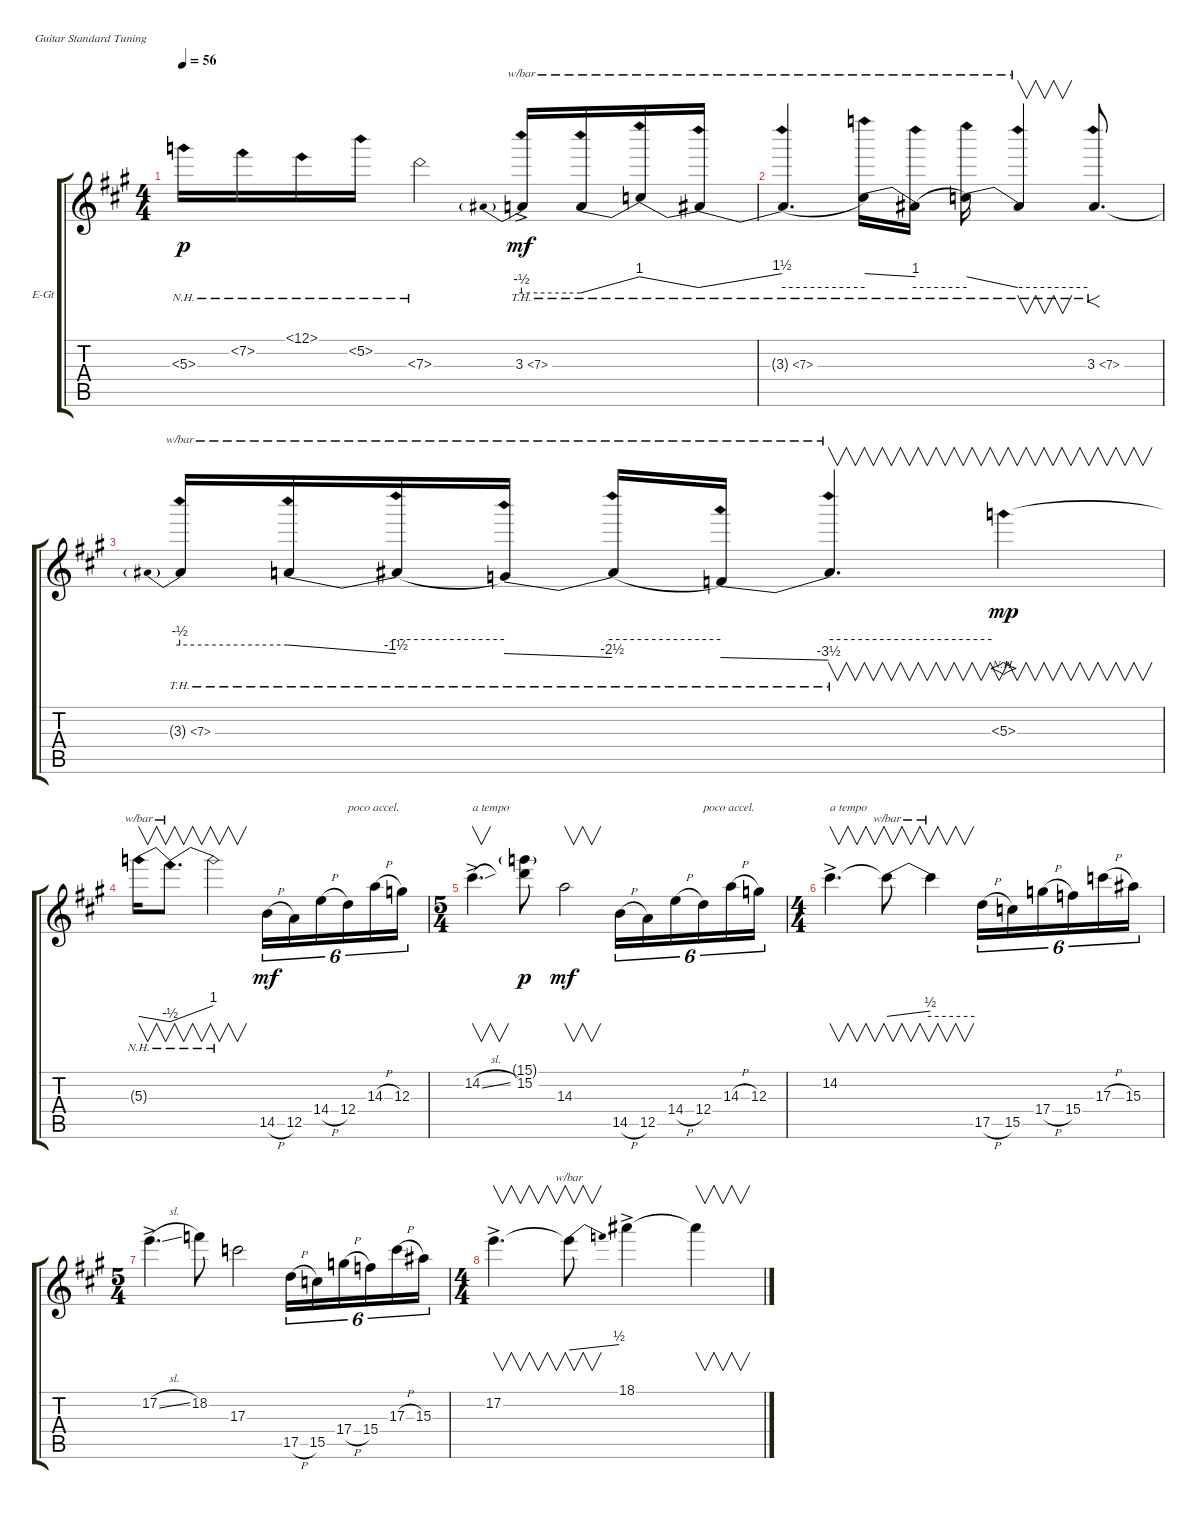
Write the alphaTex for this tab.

\defaultSystemsLayout 4
\bracketExtendMode groupsimilarinstruments
\firstSystemTrackNameOrientation horizontal
\otherSystemsTrackNameOrientation horizontal
\track ("Jeff Beck - Solo Guitar" "E-Gt") {instrument distortionguitar}
\staff {score tabs}
\tuning (E4 B3 G3 D3 A2 E2)
\ts (4 4)
\tempo 56
\clef g2
\scale
0.403918
\ks a
5.3{nh}.16{dy p} 7.2{nh}.16 12.1{nh}.16 5.2{nh}.16 7.3{nh}.2 3.3{th 4 ac}.16{tbe (predive default 0 -2 60 -2) dy mf} 3.3{th 4 t}.16{tbe (dive default 0 -2 44.4 4)} 3.3{th 4 t}.16{tbe (dive default 0 4 42.6 0)} 3.3{th 4 t}.16{tbe (dive default 0 0 43.8 6)} |
\scale
0.252564 3.3{th 4 t}.4{d tbe (hold default 0 0 60 0)} 3.3{th 4 t}.16{tbe (dive default 0 6 44.4 4)} 3.3{th 4 t}.16{tbe (hold default 0 0 60 0)} 3.3{th 4 t}.16{tbe (dive default 0 4 44.4 0)} 3.3{th 4 t}.4{v tbe (hold default 0 0 45 0)} 3.3{th 4}.8{f d} |
\scale
0.343096 3.3{th 4 t}.16{tbe (predive default 0 -2 60 -2)} 3.3{th 4 t}.16{tbe (dive default 0 -2 45 -6)} 3.3{th 4 t}.16{tbe (hold default 0 0 60 0)} 3.3{th 4 t}.16{tbe (dive default 0 -6 44.4 -10)} 3.3{th 4 t}.16{tbe (hold default 0 0 60 0)} 3.3{th 4 t}.16{tbe (dive default 0 -10 45 -14)} 3.3{th 4 t}.4{v d tbe (hold default 0 0 60 0)} 5.3{nh}.4{vs v dy mp} |
\tempo (56 0.49375 hide)
\tempo (68 0.75 hide)
\scale
0.507911 5.3{nh t}.16{v tbe (dive default 0 0 44.4 -2)} 5.3{nh t}.8{v d tbe (dive default 0 -2 42.6 4)} 5.3{nh t}.2{v} 14.5{h}.16{tu (6 4) dy mf} 12.5.16{tu (6 4)} 14.4{h}.16{tu (6 4)} 12.4.16{tu (6 4) txt "poco accel."} 14.3{h}.16{tu (6 4)} 12.3.16{tu (6 4)} |
\ts (5 4)
\tempo (56 0.00625 hide)
\tempo (56 0.6125 hide)
\tempo (68 0.80625 hide)
\tempo (56 0.99375 hide)
\scale
0.492014 14.2{sl ac}.4{v d txt "a tempo"} (15.2 15.1{g}).8{dy p} 14.3.2{v dy mf} 14.5{h}.16{tu (6 4)} 12.5.16{tu (6 4)} 14.4{h}.16{tu (6 4)} 12.4.16{tu (6 4) txt "poco accel."} 14.3{h}.16{tu (6 4)} 12.3.16{tu (6 4)} |
\ts (4 4)
\tempo (68 0.74375 hide)
\scale
0.502421 14.2{ac}.4{v d txt "a tempo"} 14.2{t}.8{v tbe (dive default 0 0 43.199999999999996 2)} 14.2{t}.4{v tbe (hold default 0 0 60 0)} 17.5{h}.16{tu (6 4)} 15.5.16{tu (6 4)} 17.4{h}.16{tu (6 4)} 15.4.16{tu (6 4)} 17.3{h}.16{tu (6 4)} 15.3.16{tu (6 4)} |
\ts (5 4)
\tempo (56 hide)
\tempo (68 0.79375 hide)
\scale
0.497457 17.2{sl ac}.4{d} 18.2.8 17.3.2 17.5{h}.16{tu (6 4)} 15.5.16{tu (6 4)} 17.4{h}.16{tu (6 4)} 15.4.16{tu (6 4)} 17.3{h}.16{tu (6 4)} 15.3.16{tu (6 4)} |
\ts (4 4)
\tempo (56 0.00625 hide)
\scale
0.332441 17.2{ac}.4{v d} 17.2{t}.8{v tbe (dive default 0 0 45 2)} 18.1{ac}.4 18.1{t}.4{v}
